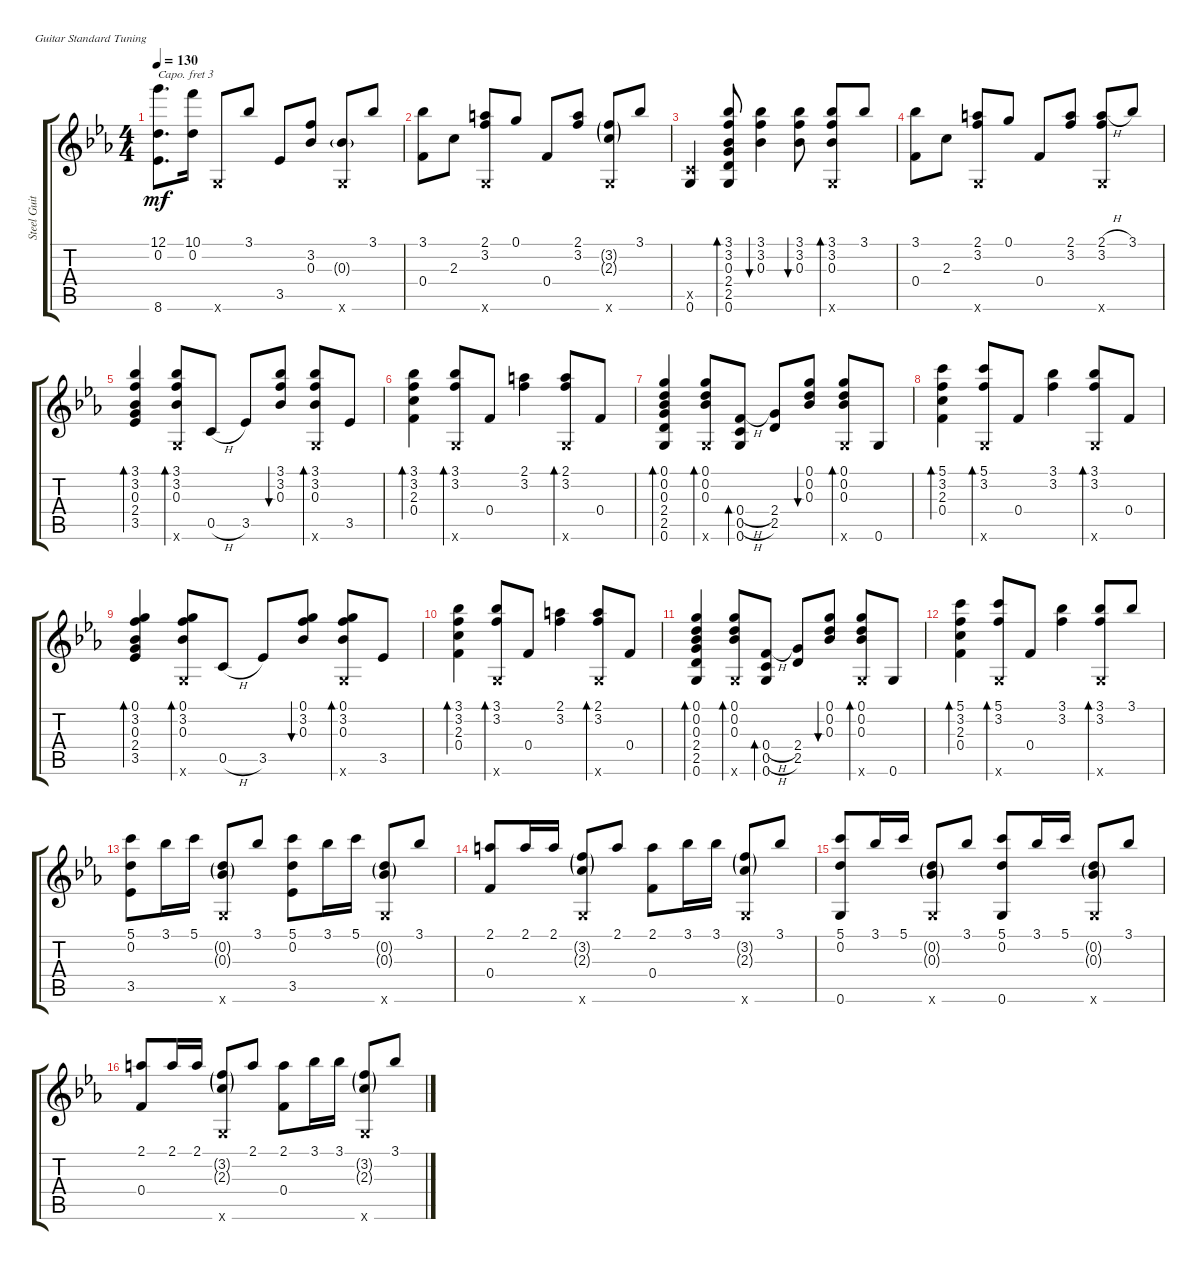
\defaultSystemsLayout 4
\bracketExtendMode groupsimilarinstruments
\otherSystemsTrackNameOrientation horizontal
\track ("Steel Guitar" "Steel Guit") {instrument acousticguitarsteel}
\staff {score tabs}
\capo 3
\tuning (E4 B3 G3 D3 A2 E2)
\ts (4 4)
\tempo 130
\clef g2
\ks eb
(12.1{acc forcenatural} 0.2{acc forcenatural} 8.6{acc forcenatural}).8{d dy mf beam Down} (0.2{acc forcenatural} 10.1{acc forcenatural}).16{beam Down} 0.6{x acc forcenatural}.8{beam Up} 3.1{acc forcenatural}.8{beam Up} 3.5{acc forcenatural}.8{beam Up} (3.2{acc forcenatural} 0.3{acc forcenatural}).8{beam Up} (0.6{x acc forcenatural} 0.3{g acc forcenatural}).8{beam Up} 3.1{acc forcenatural}.8{beam Up} |
(3.1{acc forcenatural} 0.4{acc forcenatural}).8{beam Down} 2.3{acc forcenatural}.8{beam Down} (3.2{acc forcenatural} 2.1{acc #} 0.6{x acc forcenatural}).8{beam Up} 0.1{acc forcenatural}.8{beam Up} 0.4{acc forcenatural}.8{beam Up} (3.2{acc forcenatural} 2.1{acc #}).8{beam Up} (0.6{x acc forcenatural} 3.2{g acc forcenatural} 2.3{g acc forcenatural}).8{beam Up} 3.1{acc forcenatural}.8{beam Up} |
(0.6{acc forcenatural} 0.5{x acc forcenatural}).4{beam Up} (0.6{acc forcenatural} 2.5{acc forcenatural} 2.4{acc forcenatural} 0.3{acc forcenatural} 3.2{acc forcenatural} 3.1{acc forcenatural}).8{bd 30 beam Up} (3.2{acc forcenatural} 3.1{acc forcenatural} 0.3{acc forcenatural}).4{bu 30 beam Down} (3.1{acc forcenatural} 3.2{acc forcenatural} 0.3{acc forcenatural}).8{bu 30 beam Down} (0.3{acc forcenatural} 3.2{acc forcenatural} 3.1{acc forcenatural} 0.6{x acc forcenatural}).8{bd 30 beam Up} 3.1{acc forcenatural}.8{beam Up} |
(3.1{acc forcenatural} 0.4{acc forcenatural}).8{beam Down} 2.3{acc forcenatural}.8{beam Down} (3.2{acc forcenatural} 2.1{acc #} 0.6{x acc forcenatural}).8{beam Up} 0.1{acc forcenatural}.8{beam Up} 0.4{acc forcenatural}.8{beam Up} (3.2{acc forcenatural} 2.1{acc #}).8{beam Up} (0.6{x acc forcenatural} 3.2{acc forcenatural} 2.1{h acc #}).8{beam Up} 3.1{acc forcenatural}.8{beam Up} |
(3.5{acc forcenatural} 2.4{acc forcenatural} 0.3{acc forcenatural} 3.2{acc forcenatural} 3.1{acc forcenatural}).4{bd 30 beam Up} (0.3{acc forcenatural} 3.2{acc forcenatural} 3.1{acc forcenatural} 0.6{x acc forcenatural}).8{bd 30 beam Up} 0.5{h acc forcenatural}.8{beam Up} 3.5{acc forcenatural}.8{beam Up} (3.1{acc forcenatural} 3.2{acc forcenatural} 0.3{acc forcenatural}).8{bu 30 beam Up} (3.1{acc forcenatural} 3.2{acc forcenatural} 0.3{acc forcenatural} 0.6{x acc forcenatural}).8{bd 30 beam Up} 3.5{acc forcenatural}.8{beam Up} |
(0.4{acc forcenatural} 2.3{acc forcenatural} 3.2{acc forcenatural} 3.1{acc forcenatural}).4{bd 30 beam Down} (3.2{acc forcenatural} 3.1{acc forcenatural} 0.6{x acc forcenatural}).8{bd 30 beam Up} 0.4{acc forcenatural}.8{beam Up} (3.2{acc forcenatural} 2.1{acc #}).4{beam Down} (3.2{acc forcenatural} 2.1{acc #} 0.6{x acc forcenatural}).8{bd 30 beam Up} 0.4{acc forcenatural}.8{beam Up} |
(0.6{acc forcenatural} 2.5{acc forcenatural} 2.4{acc forcenatural} 0.3{acc forcenatural} 0.2{acc forcenatural} 0.1{acc forcenatural}).4{bd 30 beam Up} (0.3{acc forcenatural} 0.2{acc forcenatural} 0.1{acc forcenatural} 0.6{x acc forcenatural}).8{bd 30 beam Up} (0.6{acc forcenatural} 0.5{h acc forcenatural} 0.4{h acc forcenatural}).8{bd 30 beam Up} (2.4{acc forcenatural} 2.5{acc forcenatural}).8{beam Up} (0.3{acc forcenatural} 0.2{acc forcenatural} 0.1{acc forcenatural}).8{bu 30 beam Up} (0.1{acc forcenatural} 0.2{acc forcenatural} 0.3{acc forcenatural} 0.6{x acc forcenatural}).8{bd 30 beam Up} 0.6{acc forcenatural}.8{beam Up} |
(0.4{acc forcenatural} 2.3{acc forcenatural} 3.2{acc forcenatural} 5.1{acc forcenatural}).4{bd 30 beam Down} (3.2{acc forcenatural} 5.1{acc forcenatural} 0.6{x acc forcenatural}).8{bd 30 beam Up} 0.4{acc forcenatural}.8{beam Up} (3.2{acc forcenatural} 3.1{acc forcenatural}).4{beam Down} (3.2{acc forcenatural} 3.1{acc forcenatural} 0.6{x acc forcenatural}).8{bd 30 beam Up} 0.4{acc forcenatural}.8{beam Up} |
(3.5{acc forcenatural} 2.4{acc forcenatural} 0.3{acc forcenatural} 3.2{acc forcenatural} 0.1{acc forcenatural}).4{bd 30 beam Up} (0.3{acc forcenatural} 3.2{acc forcenatural} 0.1{acc forcenatural} 0.6{x acc forcenatural}).8{bd 30 beam Up} 0.5{h acc forcenatural}.8{beam Up} 3.5{acc forcenatural}.8{beam Up} (0.1{acc forcenatural} 3.2{acc forcenatural} 0.3{acc forcenatural}).8{bu 30 beam Up} (0.1{acc forcenatural} 3.2{acc forcenatural} 0.3{acc forcenatural} 0.6{x acc forcenatural}).8{bd 30 beam Up} 3.5{acc forcenatural}.8{beam Up} |
(0.4{acc forcenatural} 2.3{acc forcenatural} 3.2{acc forcenatural} 3.1{acc forcenatural}).4{bd 30 beam Down} (3.2{acc forcenatural} 3.1{acc forcenatural} 0.6{x acc forcenatural}).8{bd 30 beam Up} 0.4{acc forcenatural}.8{beam Up} (3.2{acc forcenatural} 2.1{acc #}).4{beam Down} (3.2{acc forcenatural} 2.1{acc #} 0.6{x acc forcenatural}).8{bd 30 beam Up} 0.4{acc forcenatural}.8{beam Up} |
(0.6{acc forcenatural} 2.5{acc forcenatural} 2.4{acc forcenatural} 0.3{acc forcenatural} 0.2{acc forcenatural} 0.1{acc forcenatural}).4{bd 30 beam Up} (0.3{acc forcenatural} 0.2{acc forcenatural} 0.1{acc forcenatural} 0.6{x acc forcenatural}).8{bd 30 beam Up} (0.6{acc forcenatural} 0.5{h acc forcenatural} 0.4{h acc forcenatural}).8{bd 30 beam Up} (2.4{acc forcenatural} 2.5{acc forcenatural}).8{beam Up} (0.3{acc forcenatural} 0.2{acc forcenatural} 0.1{acc forcenatural}).8{bu 30 beam Up} (0.1{acc forcenatural} 0.2{acc forcenatural} 0.3{acc forcenatural} 0.6{x acc forcenatural}).8{bd 30 beam Up} 0.6{acc forcenatural}.8{beam Up} |
(0.4{acc forcenatural} 2.3{acc forcenatural} 3.2{acc forcenatural} 5.1{acc forcenatural}).4{bd 30 beam Down} (3.2{acc forcenatural} 5.1{acc forcenatural} 0.6{x acc forcenatural}).8{bd 30 beam Up} 0.4{acc forcenatural}.8{beam Up} (3.2{acc forcenatural} 3.1{acc forcenatural}).4{beam Down} (3.2{acc forcenatural} 3.1{acc forcenatural} 0.6{x acc forcenatural}).8{bd 30 beam Up} 3.1{acc forcenatural}.8{beam Up} |
(5.1{acc forcenatural} 0.2{acc forcenatural} 3.5{acc forcenatural}).8{beam Down} 3.1{acc forcenatural}.16{beam Down} 5.1{acc forcenatural}.16{beam Down} (0.2{g acc forcenatural} 0.3{g acc forcenatural} 0.6{x acc forcenatural}).8{beam Up} 3.1{acc forcenatural}.8{beam Up} (5.1{acc forcenatural} 0.2{acc forcenatural} 3.5{acc forcenatural}).8{beam Down} 3.1{acc forcenatural}.16{beam Down} 5.1{acc forcenatural}.16{beam Down} (0.2{g acc forcenatural} 0.3{g acc forcenatural} 0.6{x acc forcenatural}).8{beam Up} 3.1{acc forcenatural}.8{beam Up} |
(2.1{acc #} 0.4{acc forcenatural}).8{beam Up} 2.1{acc #}.16{beam Up} 2.1{acc #}.16{beam Up} (2.3{g acc forcenatural} 3.2{g acc forcenatural} 0.6{x acc forcenatural}).8{beam Up} 2.1{acc #}.8{beam Up} (2.1{acc #} 0.4{acc forcenatural}).8{beam Down} 3.1{acc forcenatural}.16{beam Down} 3.1{acc forcenatural}.16{beam Down} (2.3{g acc forcenatural} 3.2{g acc forcenatural} 0.6{x acc forcenatural}).8{beam Up} 3.1{acc forcenatural}.8{beam Up} |
(5.1{acc forcenatural} 0.2{acc forcenatural} 0.6{acc forcenatural}).8{beam Up} 3.1{acc forcenatural}.16{beam Up} 5.1{acc forcenatural}.16{beam Up} (0.2{g acc forcenatural} 0.3{g acc forcenatural} 0.6{x acc forcenatural}).8{beam Up} 3.1{acc forcenatural}.8{beam Up} (5.1{acc forcenatural} 0.2{acc forcenatural} 0.6{acc forcenatural}).8{beam Up} 3.1{acc forcenatural}.16{beam Up} 5.1{acc forcenatural}.16{beam Up} (0.2{g acc forcenatural} 0.3{g acc forcenatural} 0.6{x acc forcenatural}).8{beam Up} 3.1{acc forcenatural}.8{beam Up} |
(2.1{acc #} 0.4{acc forcenatural}).8{beam Up} 2.1{acc #}.16{beam Up} 2.1{acc #}.16{beam Up} (2.3{g acc forcenatural} 3.2{g acc forcenatural} 0.6{x acc forcenatural}).8{beam Up} 2.1{acc #}.8{beam Up} (2.1{acc #} 0.4{acc forcenatural}).8{beam Down} 3.1{acc forcenatural}.16{beam Down} 3.1{acc forcenatural}.16{beam Down} (2.3{g acc forcenatural} 3.2{g acc forcenatural} 0.6{x acc forcenatural}).8{beam Up} 3.1{acc forcenatural}.8{beam Up}
